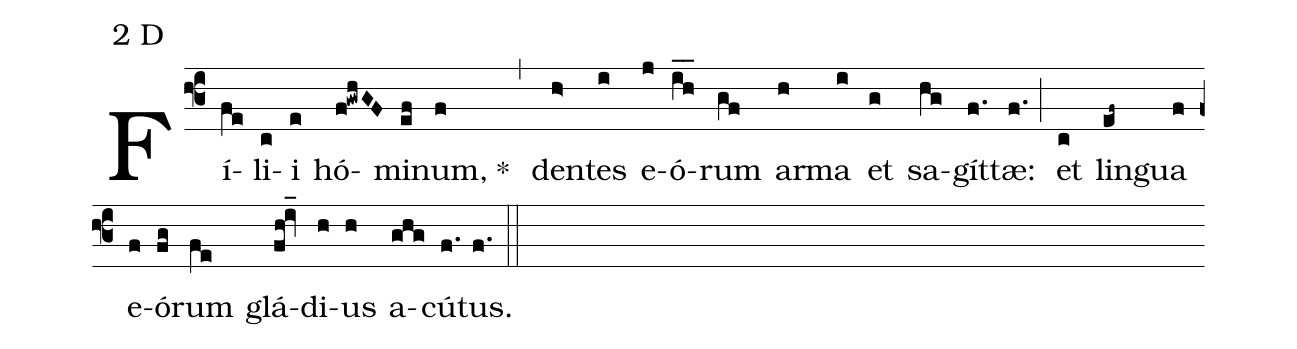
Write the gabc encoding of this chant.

mode:2 D;
%%
(f3) Fí(fe)li(c)i(e) hó(f!gwhGF)mi(ef)num,(f) *()(,)  den(h>)tes(i) e(j)ó(ih__)rum(gf) ar(h)ma(i) et(g) sa(hg)gít(f.)tæ:(f.) (;)  et(c) lin(ef~)gua(f) e(f)ó(fg)rum(fe) glá(fh!iv_)di(h)us(h) a(ghg)cú(f.)tus.(f.) (::)
